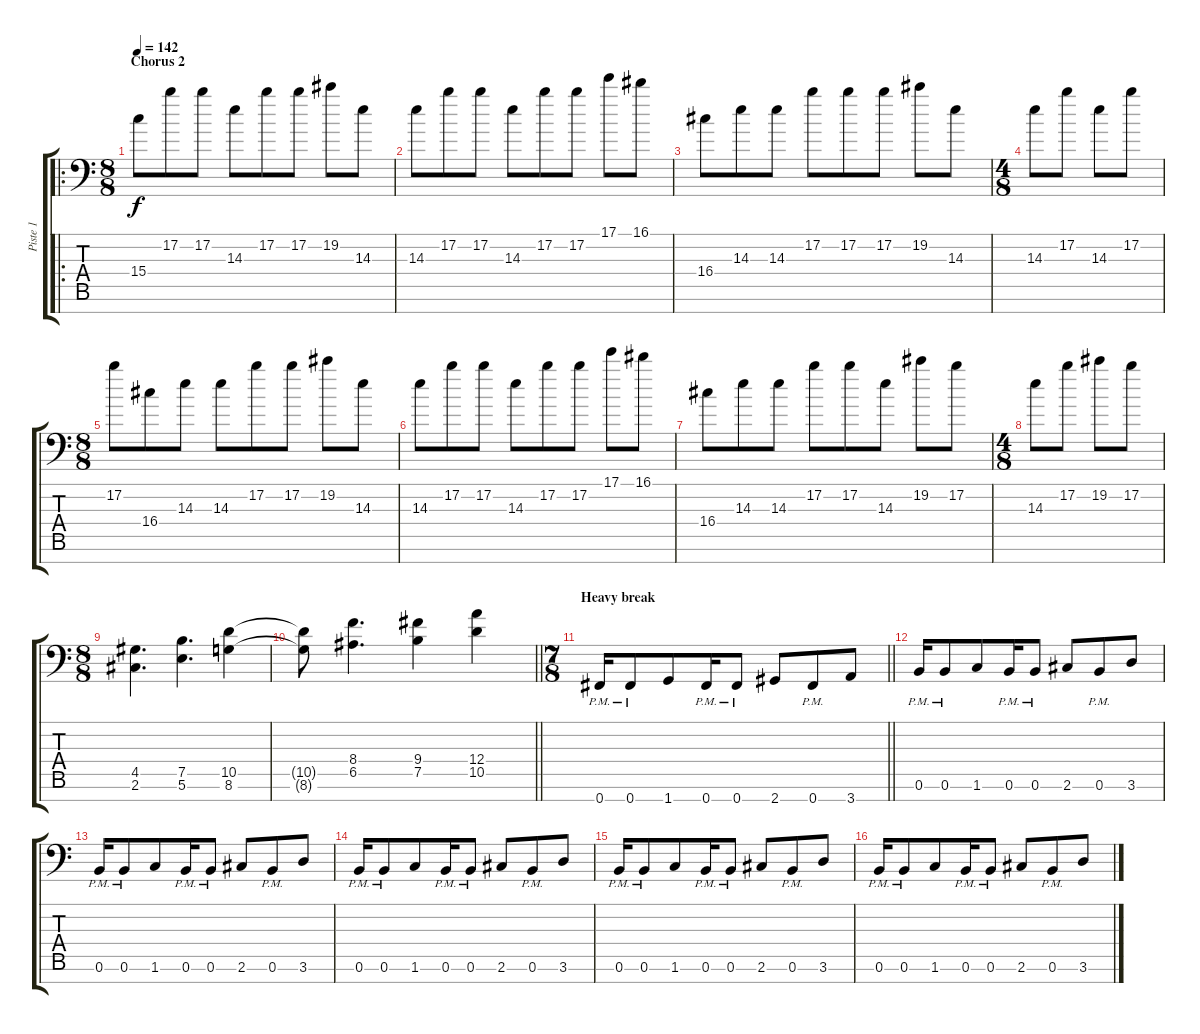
\track ("Piste 1" "Piste 1") {instrument distortionguitar}
\staff {score tabs}
\tuning (B3 Gb3 D3 A2 E2 B1 Gb1) {hide}
\ro
\ts (8 8)
\section ("" "Chorus 2")
\tempo 142
\clef f4
\ks c
15.4.8{dy f volume 10 balance 8} 17.2.8 17.2.8 14.3.8 17.2.8 17.2.8 19.2.8 14.3.8 |
14.3.8 17.2.8 17.2.8 14.3.8 17.2.8 17.2.8 17.1.8 16.1.8 |
16.4.8 14.3.8 14.3.8 17.2.8 17.2.8 17.2.8 19.2.8 14.3.8 |
\ts (4 8)
14.3.8 17.2.8 14.3.8 17.2.8 |
\ts (8 8)
17.2.8 16.4.8 14.3.8 14.3.8 17.2.8 17.2.8 19.2.8 14.3.8 |
14.3.8 17.2.8 17.2.8 14.3.8 17.2.8 17.2.8 17.1.8 16.1.8 |
16.4.8 14.3.8 14.3.8 17.2.8 17.2.8 14.3.8 19.2.8 17.2.8 |
\ts (4 8)
14.3.8 17.2.8 19.2.8 17.2.8 |
\ts (8 8)
(4.5 2.6).4{d volume 14 balance 13} (7.5 5.6).4{d} (10.5 8.6).4 |
\barLineRight lightlight
(10.5{t} 8.6{t}).8 (8.4 6.5).4{d} (9.4 7.5).4 (12.4 10.5).4 |
\ts (7 8)
\section ("" "Heavy break")
\barLineRight lightlight
0.7{pm}.16 0.7{pm}.8 1.7.8 0.7{pm}.16 0.7{pm}.8 2.7.8 0.7{pm}.8 3.7.8 |
0.6{pm}.16 0.6{pm}.8 1.6.8 0.6{pm}.16 0.6{pm}.8 2.6.8 0.6{pm}.8 3.6.8 |
0.6{pm}.16 0.6{pm}.8 1.6.8 0.6{pm}.16 0.6{pm}.8 2.6.8 0.6{pm}.8 3.6.8 |
0.6{pm}.16 0.6{pm}.8 1.6.8 0.6{pm}.16 0.6{pm}.8 2.6.8 0.6{pm}.8 3.6.8 |
0.6{pm}.16 0.6{pm}.8 1.6.8 0.6{pm}.16 0.6{pm}.8 2.6.8 0.6{pm}.8 3.6.8 |
0.6{pm}.16 0.6{pm}.8 1.6.8 0.6{pm}.16 0.6{pm}.8 2.6.8 0.6{pm}.8 3.6.8
